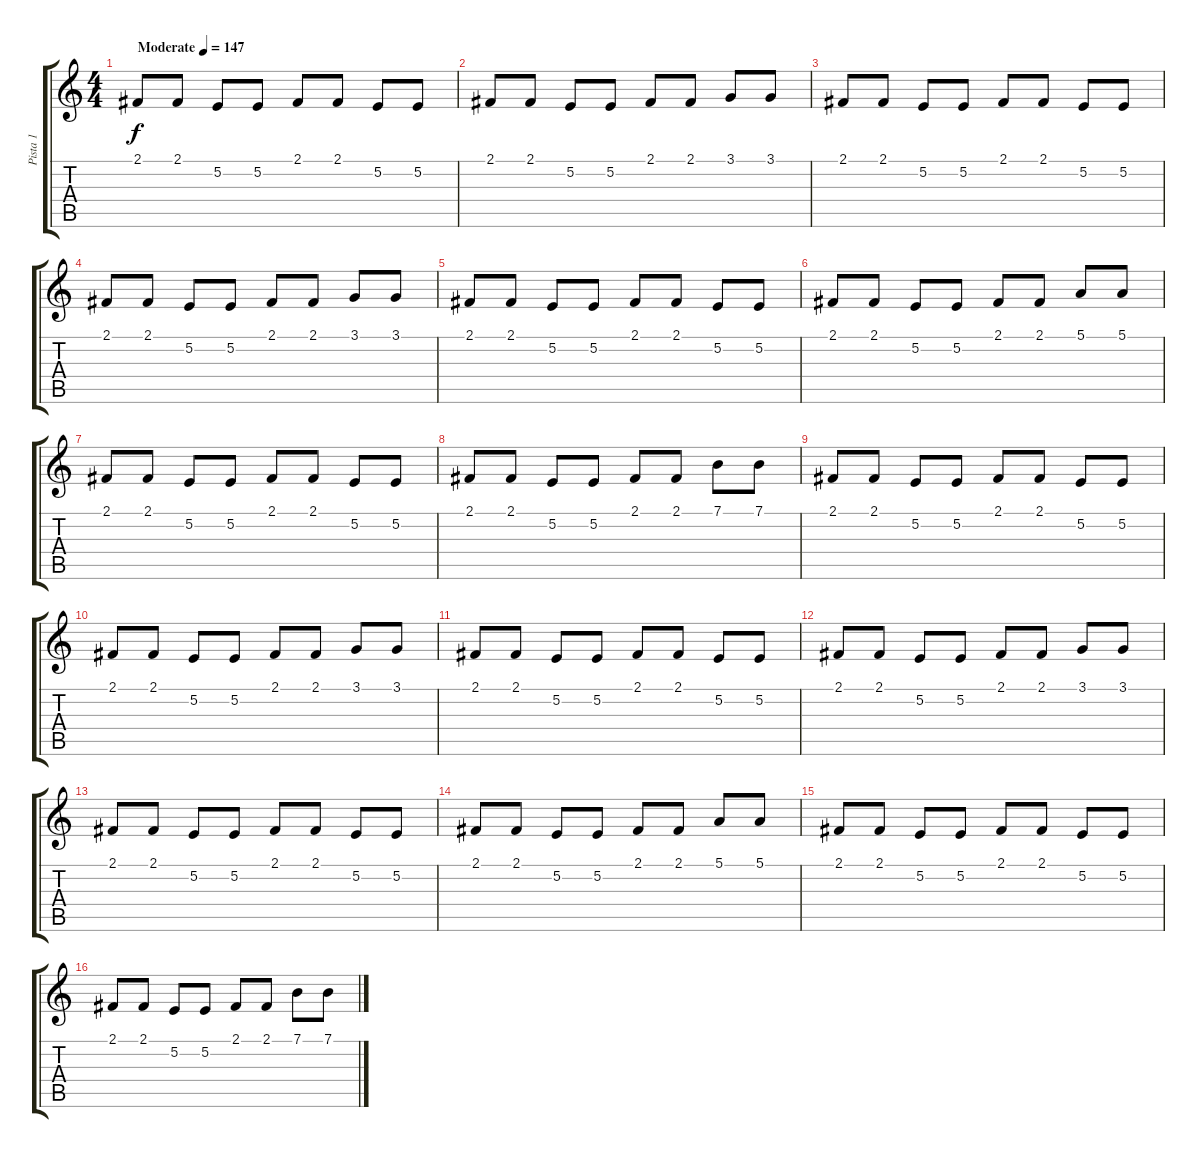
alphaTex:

\track ("Pista 1" "Pista 1") {instrument stringensemble1}
\staff {score tabs}
\tuning (E4 B3 G3 D3 A2 E2) {hide}
\ts (4 4)
\tempo (147 "Moderate")
\clef g2
\ks c
2.1.8{dy f instrument stringensemble1} 2.1.8 5.2.8 5.2.8 2.1.8 2.1.8 5.2.8 5.2.8 |
2.1.8 2.1.8 5.2.8 5.2.8 2.1.8 2.1.8 3.1.8 3.1.8 |
2.1.8 2.1.8 5.2.8 5.2.8 2.1.8 2.1.8 5.2.8 5.2.8 |
2.1.8 2.1.8 5.2.8 5.2.8 2.1.8 2.1.8 3.1.8 3.1.8 |
2.1.8 2.1.8 5.2.8 5.2.8 2.1.8 2.1.8 5.2.8 5.2.8 |
2.1.8 2.1.8 5.2.8 5.2.8 2.1.8 2.1.8 5.1.8 5.1.8 |
2.1.8 2.1.8 5.2.8 5.2.8 2.1.8 2.1.8 5.2.8 5.2.8 |
2.1.8 2.1.8 5.2.8 5.2.8 2.1.8 2.1.8 7.1.8 7.1.8 |
2.1.8{volume 9} 2.1.8 5.2.8 5.2.8 2.1.8 2.1.8 5.2.8 5.2.8 |
2.1.8 2.1.8 5.2.8 5.2.8 2.1.8 2.1.8 3.1.8 3.1.8 |
2.1.8 2.1.8 5.2.8 5.2.8 2.1.8 2.1.8 5.2.8 5.2.8 |
2.1.8 2.1.8 5.2.8 5.2.8 2.1.8 2.1.8 3.1.8 3.1.8 |
2.1.8 2.1.8 5.2.8 5.2.8 2.1.8 2.1.8 5.2.8 5.2.8 |
2.1.8 2.1.8 5.2.8 5.2.8 2.1.8 2.1.8 5.1.8 5.1.8 |
2.1.8 2.1.8 5.2.8 5.2.8 2.1.8 2.1.8 5.2.8 5.2.8 |
2.1.8 2.1.8 5.2.8 5.2.8 2.1.8 2.1.8 7.1.8 7.1.8
